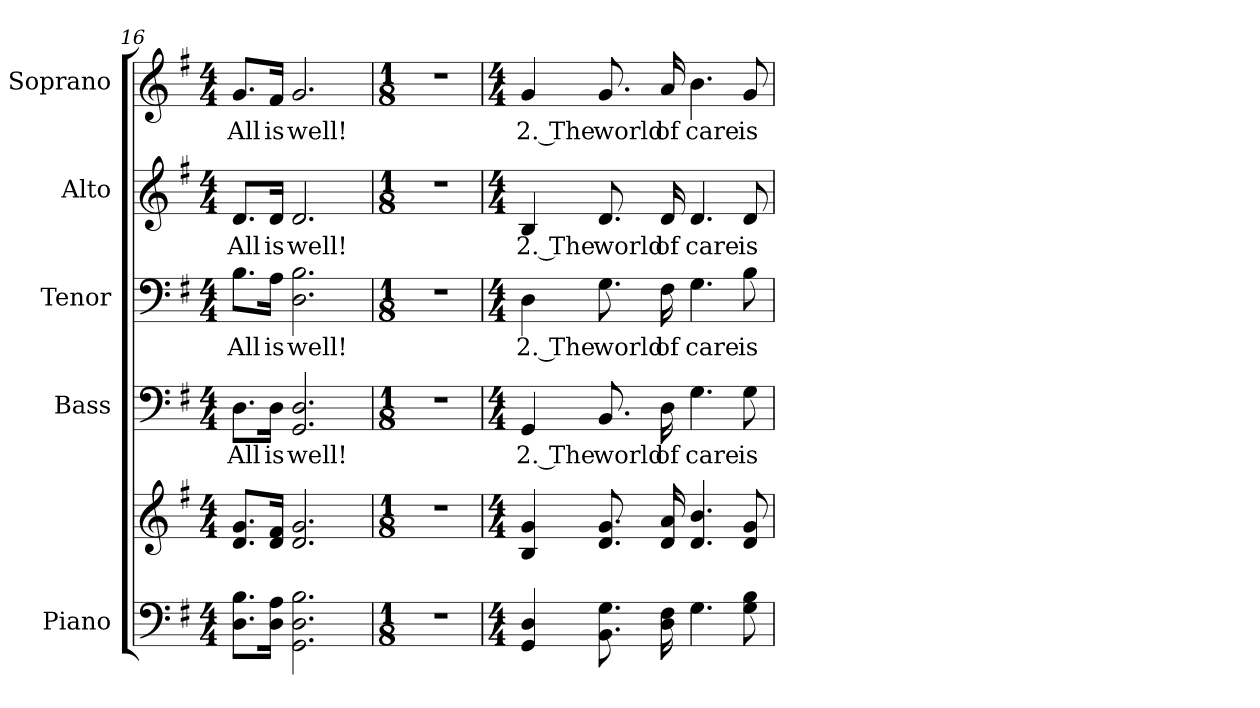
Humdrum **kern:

**kern	**kern	**kern	**text	**kern	**text	**kern	**text	**kern	**text
*part5	*part5	*part4	*part4	*part3	*part3	*part2	*part2	*part1	*part1
*staff6	*staff5	*staff4	*staff4	*staff3	*staff3	*staff2	*staff2	*staff1	*staff1
*I"Piano	*	*I"Bass	*	*I"Tenor	*	*I"Alto	*	*I"Soprano	*
*I'Pno.	*	*I'B.	*	*I'T.	*	*I'A.	*	*I'S.	*
*clefF4	*clefG2	*clefF4	*	*clefF4	*	*clefG2	*	*clefG2	*
*k[f#]	*k[f#]	*k[f#]	*	*k[f#]	*	*k[f#]	*	*k[f#]	*
*G:	*G:	*G:	*	*G:	*	*G:	*	*G:	*
*M4/4	*M4/4	*M4/4	*	*M4/4	*	*M4/4	*	*M4/4	*
=16	=16	=16	=16	=16	=16	=16	=16	=16	=16
!	!	!	!LO:LY:b:color=#000000	!	!	!	!	!	!
!	!	!	!	!	!LO:LY:b:color=#000000	!	!	!	!
!	!	!	!	!	!	!	!LO:LY:b:color=#000000	!	!
!	!	!	!	!	!	!	!	!	!LO:LY:b:color=#000000
8.Di\ 8.BiL	8.di/ 8.giL	8.Di\L	All	8.Bi\L	All	8.di/L	All	8.gi/L	All
!	!	!	!LO:LY:b:color=#000000	!	!	!	!	!	!
!	!	!	!	!	!LO:LY:b:color=#000000	!	!	!	!
!	!	!	!	!	!	!	!LO:LY:b:color=#000000	!	!
!	!	!	!	!	!	!	!	!	!LO:LY:b:color=#000000
16Di\ 16AiJk	16di/ 16f#iJk	16Di\Jk	is	16Ai\Jk	is	16di/Jk	is	16f#i/Jk	is
!	!	!	!LO:LY:b:color=#000000	!	!	!	!	!	!
!	!	!	!	!	!LO:LY:b:color=#000000	!	!	!	!
!	!	!	!	!	!	!	!LO:LY:b:color=#000000	!	!
!	!	!	!	!	!	!	!	!	!LO:LY:b:color=#000000
2.GGi\ 2.Di 2.Bi	2.di/ 2.gi	2.GGi/ 2.Di	well!	2.Di\ 2.Bi	well!	2.di/	well!	2.gi/	well!
!!LO:PB:g=z
=17	=17	=17	=17	=17	=17	=17	=17	=17	=17
*M1/8	*M1/8	*M1/8	*	*M1/8	*	*M1/8	*	*M1/8	*
!LO:N:vis=1	!LO:N:vis=1	!LO:N:vis=1	!	!LO:N:vis=1	!	!LO:N:vis=1	!	!LO:N:vis=1	!
8r	8r	8r	.	8r	.	8r	.	8r	.
=18	=18	=18	=18	=18	=18	=18	=18	=18	=18
*M4/4	*M4/4	*M4/4	*	*M4/4	*	*M4/4	*	*M4/4	*
!	!	!	!LO:LY:b:color=#000000	!	!	!	!	!	!
!	!	!	!	!	!LO:LY:b:color=#000000	!	!	!	!
!	!	!	!	!	!	!	!LO:LY:b:color=#000000	!	!
!	!	!	!	!	!	!	!	!	!LO:LY:b:color=#000000
4GGi/ 4Di	4Bi/ 4gi	4GGi/	2. The	4Di\	2. The	4Bi/	2. The	4gi/	2. The
!	!	!	!LO:LY:b:color=#000000	!	!	!	!	!	!
!	!	!	!	!	!LO:LY:b:color=#000000	!	!	!	!
!	!	!	!	!	!	!	!LO:LY:b:color=#000000	!	!
!	!	!	!	!	!	!	!	!	!LO:LY:b:color=#000000
8.BBi\ 8.Gi	8.di/ 8.gi	8.BBi/	world	8.Gi\	world	8.di/	world	8.gi/	world
!	!	!	!LO:LY:b:color=#000000	!	!	!	!	!	!
!	!	!	!	!	!LO:LY:b:color=#000000	!	!	!	!
!	!	!	!	!	!	!	!LO:LY:b:color=#000000	!	!
!	!	!	!	!	!	!	!	!	!LO:LY:b:color=#000000
16Di\ 16F#i	16di/ 16ai	16Di\	of	16F#i\	of	16di/	of	16ai/	of
!	!	!	!LO:LY:b:color=#000000	!	!	!	!	!	!
!	!	!	!	!	!LO:LY:b:color=#000000	!	!	!	!
!	!	!	!	!	!	!	!LO:LY:b:color=#000000	!	!
!	!	!	!	!	!	!	!	!	!LO:LY:b:color=#000000
4.Gi\	4.di/ 4.bi	4.Gi\	care	4.Gi\	care	4.di/	care	4.bi\	care
!	!	!	!LO:LY:b:color=#000000	!	!	!	!	!	!
!	!	!	!	!	!LO:LY:b:color=#000000	!	!	!	!
!	!	!	!	!	!	!	!LO:LY:b:color=#000000	!	!
!	!	!	!	!	!	!	!	!	!LO:LY:b:color=#000000
8Gi\ 8Bi	8di/ 8gi	8Gi\	is	8Bi\	is	8di/	is	8gi/	is
=	=	=	=	=	=	=	=	=	=
*-	*-	*-	*-	*-	*-	*-	*-	*-	*-
